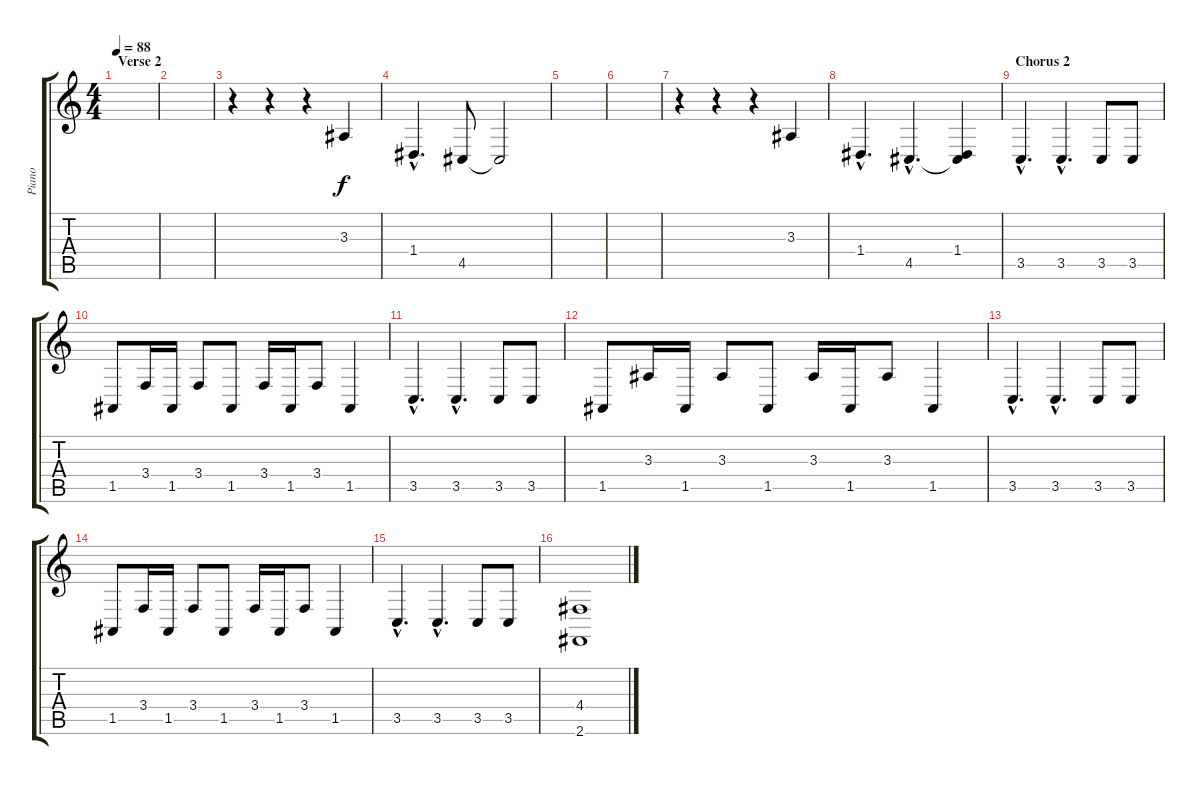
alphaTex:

\track ("Piano " "Piano ") {instrument acousticgrandpiano}
\staff {score tabs}
\tuning (E4 B3 G3 D3 A2 E2) {hide}
\ts (4 4)
\section ("" "Verse 2")
\tempo 88
\clef g2
\ks c
|
|
r.4 r.4 r.4 3.3.4 |
1.4{hac}.4{d} 4.5.8 4.5{t}.2 |
|
|
r.4 r.4 r.4 3.3.4 |
1.4{hac}.4{d} 4.5{hac}.4{d} (1.4 4.5{t}).4 |
\section ("" "Chorus 2")
3.5{hac}.4{d} 3.5{hac}.4{d} 3.5.8 3.5.8 |
1.5.8 3.4.16 1.5.16 3.4.8 1.5.8 3.4.16 1.5.16 3.4.8 1.5.4 |
3.5{hac}.4{d} 3.5{hac}.4{d} 3.5.8 3.5.8 |
1.5.8 3.3.16 1.5.16 3.3.8 1.5.8 3.3.16 1.5.16 3.3.8 1.5.4 |
3.5{hac}.4{d} 3.5{hac}.4{d} 3.5.8 3.5.8 |
1.5.8 3.4.16 1.5.16 3.4.8 1.5.8 3.4.16 1.5.16 3.4.8 1.5.4 |
3.5{hac}.4{d} 3.5{hac}.4{d} 3.5.8 3.5.8 |
(4.4 2.6).1
